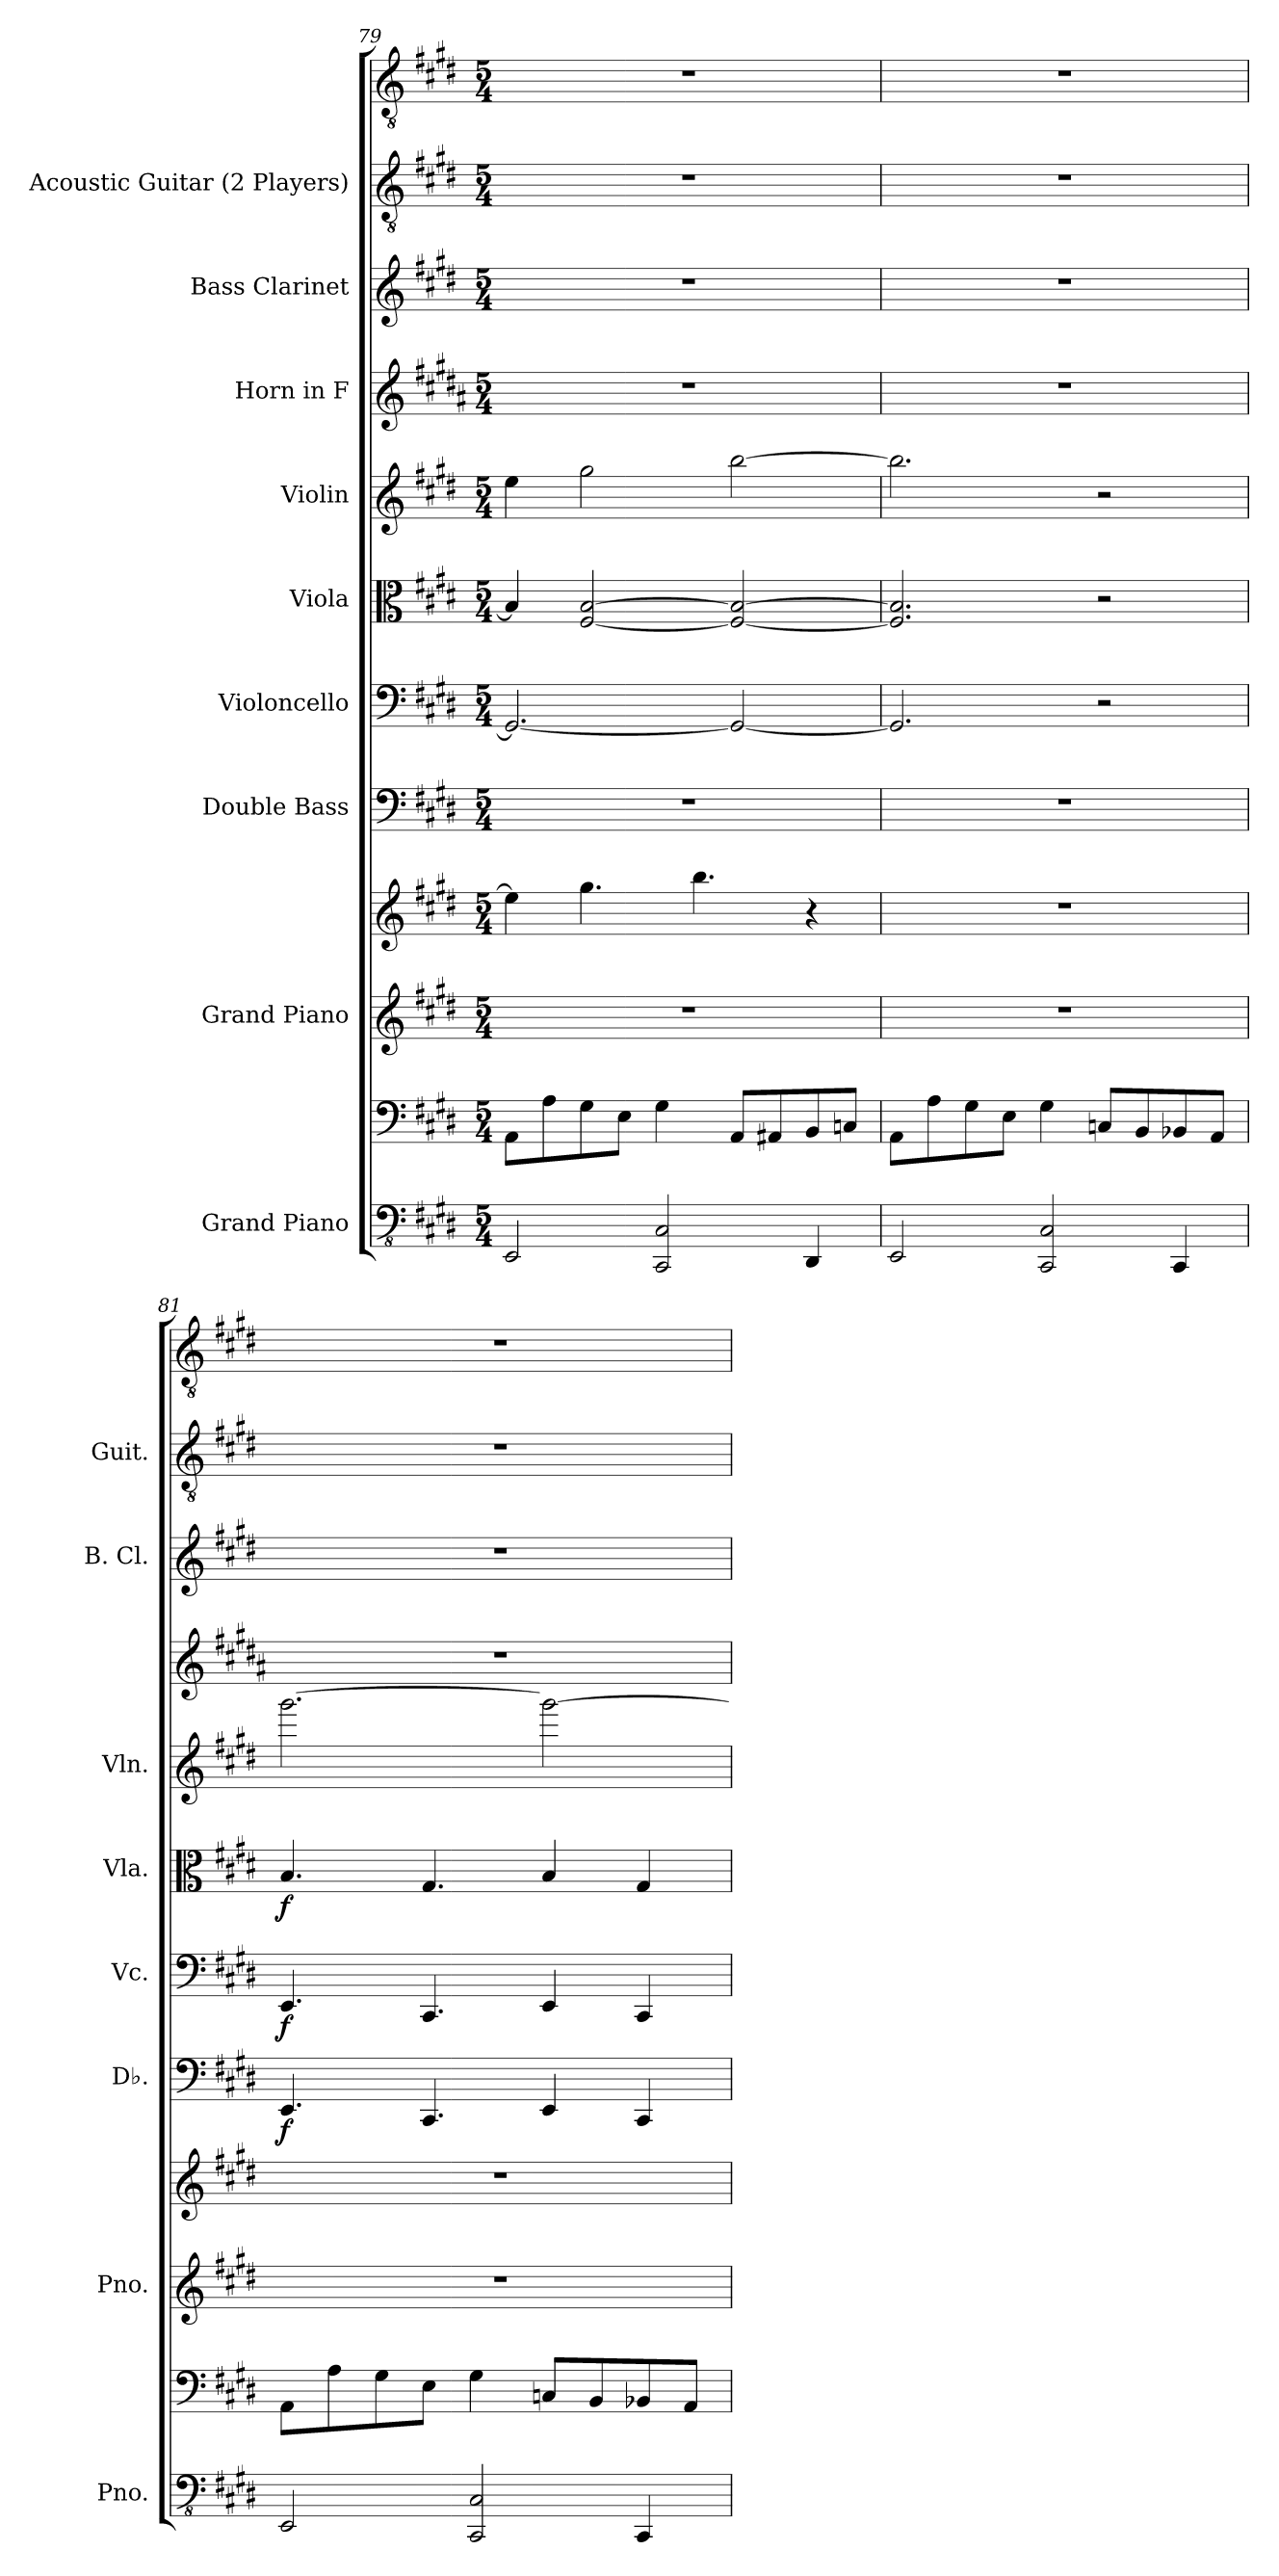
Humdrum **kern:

**kern	**kern	**kern	**kern	**kern	**dynam	**kern	**dynam	**kern	**dynam	**kern	**kern	**kern	**kern	**kern
*part9	*part9	*part8	*part8	*part7	*part7	*part6	*part6	*part5	*part5	*part4	*part3	*part2	*part1	*part1
*staff12	*staff11	*staff10	*staff9	*staff8	*staff8	*staff7	*staff7	*staff6	*staff6	*staff5	*staff4	*staff3	*staff2	*staff1
*I"Grand Piano	*	*I"Grand Piano	*	*I"Double Bass	*	*I"Violoncello	*	*I"Viola	*	*I"Violin	*I"Horn in F	*I"Bass Clarinet	*I"Acoustic Guitar (2 Players)	*
*I'Pno.	*	*I'Pno.	*	*I'Db.	*	*I'Vc.	*	*I'Vla.	*	*I'Vln.	*	*I'B. Cl.	*I'Guit.	*
*clefFv4	*clefF4	*clefG2	*clefG2	*clefF4	*	*clefF4	*	*clefC3	*	*clefG2	*clefG2	*clefG2	*clefGv2	*clefGv2
*	*	*	*	*ITrd7c12	*	*	*	*	*	*	*ITrd4c7	*ITrd8c14	*	*
*k[f#c#g#d#]	*k[f#c#g#d#]	*k[f#c#g#d#]	*k[f#c#g#d#]	*k[f#c#g#d#]	*	*k[f#c#g#d#]	*	*k[f#c#g#d#]	*	*k[f#c#g#d#]	*k[f#c#g#d#]	*k[f#c#g#d#]	*k[f#c#g#d#]	*k[f#c#g#d#]
*M5/4	*M5/4	*M5/4	*M5/4	*M5/4	*	*M5/4	*	*M5/4	*	*M5/4	*M5/4	*M5/4	*M5/4	*M5/4
=79	=79	=79	=79	=79	=79	=79	=79	=79	=79	=79	=79	=79	=79	=79
2EEE/	8AA\L	4%5r	4ee\]	4%5r	.	2.GG#/_	.	4B/]	.	4ee\	4%5r	4%5r	4%5r	4%5r
.	8A\	.	.	.	.	.	.	.	.	.	.	.	.	.
.	8G#\	.	4.gg#\	.	.	.	.	[2F#/ [2B/	.	2gg#\	.	.	.	.
.	8E\J	.	.	.	.	.	.	.	.	.	.	.	.	.
2CCC#/ 2CC#/	4G#\	.	.	.	.	.	.	.	.	.	.	.	.	.
.	.	.	4.bb\	.	.	.	.	.	.	.	.	.	.	.
.	8AA/L	.	.	.	.	2GG#/_	.	2F#/_ 2B/_	.	[2bb\	.	.	.	.
.	8AA#X/	.	.	.	.	.	.	.	.	.	.	.	.	.
4DDD#/	8BB/	.	4r	.	.	.	.	.	.	.	.	.	.	.
.	8Cn/J	.	.	.	.	.	.	.	.	.	.	.	.	.
!!LO:PB:g=z
=80	=80	=80	=80	=80	=80	=80	=80	=80	=80	=80	=80	=80	=80	=80
2EEE/	8AA\L	4%5r	4%5r	4%5r	.	2.GG#/]	.	2.F#/] 2.B/]	.	2.bb\]	4%5r	4%5r	4%5r	4%5r
.	8A\	.	.	.	.	.	.	.	.	.	.	.	.	.
.	8G#\	.	.	.	.	.	.	.	.	.	.	.	.	.
.	8E\J	.	.	.	.	.	.	.	.	.	.	.	.	.
2CCC#/ 2CC#/	4G#\	.	.	.	.	.	.	.	.	.	.	.	.	.
.	8Cn/L	.	.	.	.	2r	.	2r	.	2r	.	.	.	.
.	8BB/	.	.	.	.	.	.	.	.	.	.	.	.	.
4CCC#/	8BB-X/	.	.	.	.	.	.	.	.	.	.	.	.	.
.	8AA/J	.	.	.	.	.	.	.	.	.	.	.	.	.
=81	=81	=81	=81	=81	=81	=81	=81	=81	=81	=81	=81	=81	=81	=81
!	!	!	!	!	!LO:DY:b	!	!LO:DY:b	!	!LO:DY:b	!	!	!	!	!
2EEE/	8AA\L	4%5r	4%5r	4.EEE/	f	4.EE/	f	4.B/	f	[2.ggg#\	4%5r	4%5r	4%5r	4%5r
.	8A\	.	.	.	.	.	.	.	.	.	.	.	.	.
.	8G#\	.	.	.	.	.	.	.	.	.	.	.	.	.
.	8E\J	.	.	4.CCC#/	.	4.CC#/	.	4.G#/	.	.	.	.	.	.
2CCC#/ 2CC#/	4G#\	.	.	.	.	.	.	.	.	.	.	.	.	.
.	8Cn/L	.	.	4EEE/	.	4EE/	.	4B/	.	2ggg#\_	.	.	.	.
.	8BB/	.	.	.	.	.	.	.	.	.	.	.	.	.
4CCC#/	8BB-X/	.	.	4CCC#/	.	4CC#/	.	4G#/	.	.	.	.	.	.
.	8AA/J	.	.	.	.	.	.	.	.	.	.	.	.	.
=	=	=	=	=	=	=	=	=	=	=	=	=	=	=
*-	*-	*-	*-	*-	*-	*-	*-	*-	*-	*-	*-	*-	*-	*-
